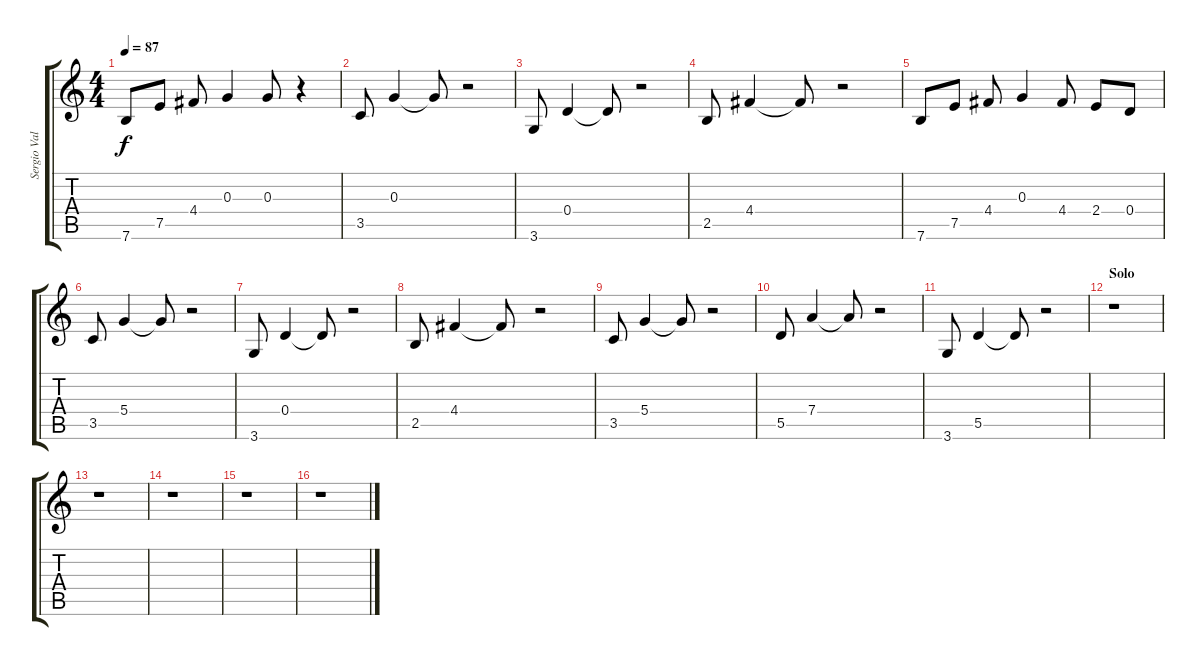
\track ("Sergio Vallín" "Sergio Val") {instrument electricguitarclean}
\staff {score tabs}
\tuning (E4 B3 G3 D3 A2 E2) {hide}
\ts (4 4)
\tempo 87
\clef g2
\ks c
7.6.8{dy f} 7.5.8 4.4.8 0.3.4 0.3.8 r.4 |
3.5.8 0.3.4 0.3{t}.8 r.2 |
3.6.8 0.4.4 0.4{t}.8 r.2 |
2.5.8 4.4.4 4.4{t}.8 r.2 |
7.6.8 7.5.8 4.4.8 0.3.4 4.4.8 2.4.8 0.4.8 |
3.5.8 5.4.4 5.4{t}.8 r.2 |
3.6.8 0.4.4 0.4{t}.8 r.2 |
2.5.8 4.4.4 4.4{t}.8 r.2 |
3.5.8 5.4.4 5.4{t}.8 r.2 |
5.5.8 7.4.4 7.4{t}.8 r.2 |
3.6.8 5.5.4 5.5{t}.8 r.2 |
\section ("" "Solo")
r.1 |
r.1 |
r.1 |
r.1 |
r.1
